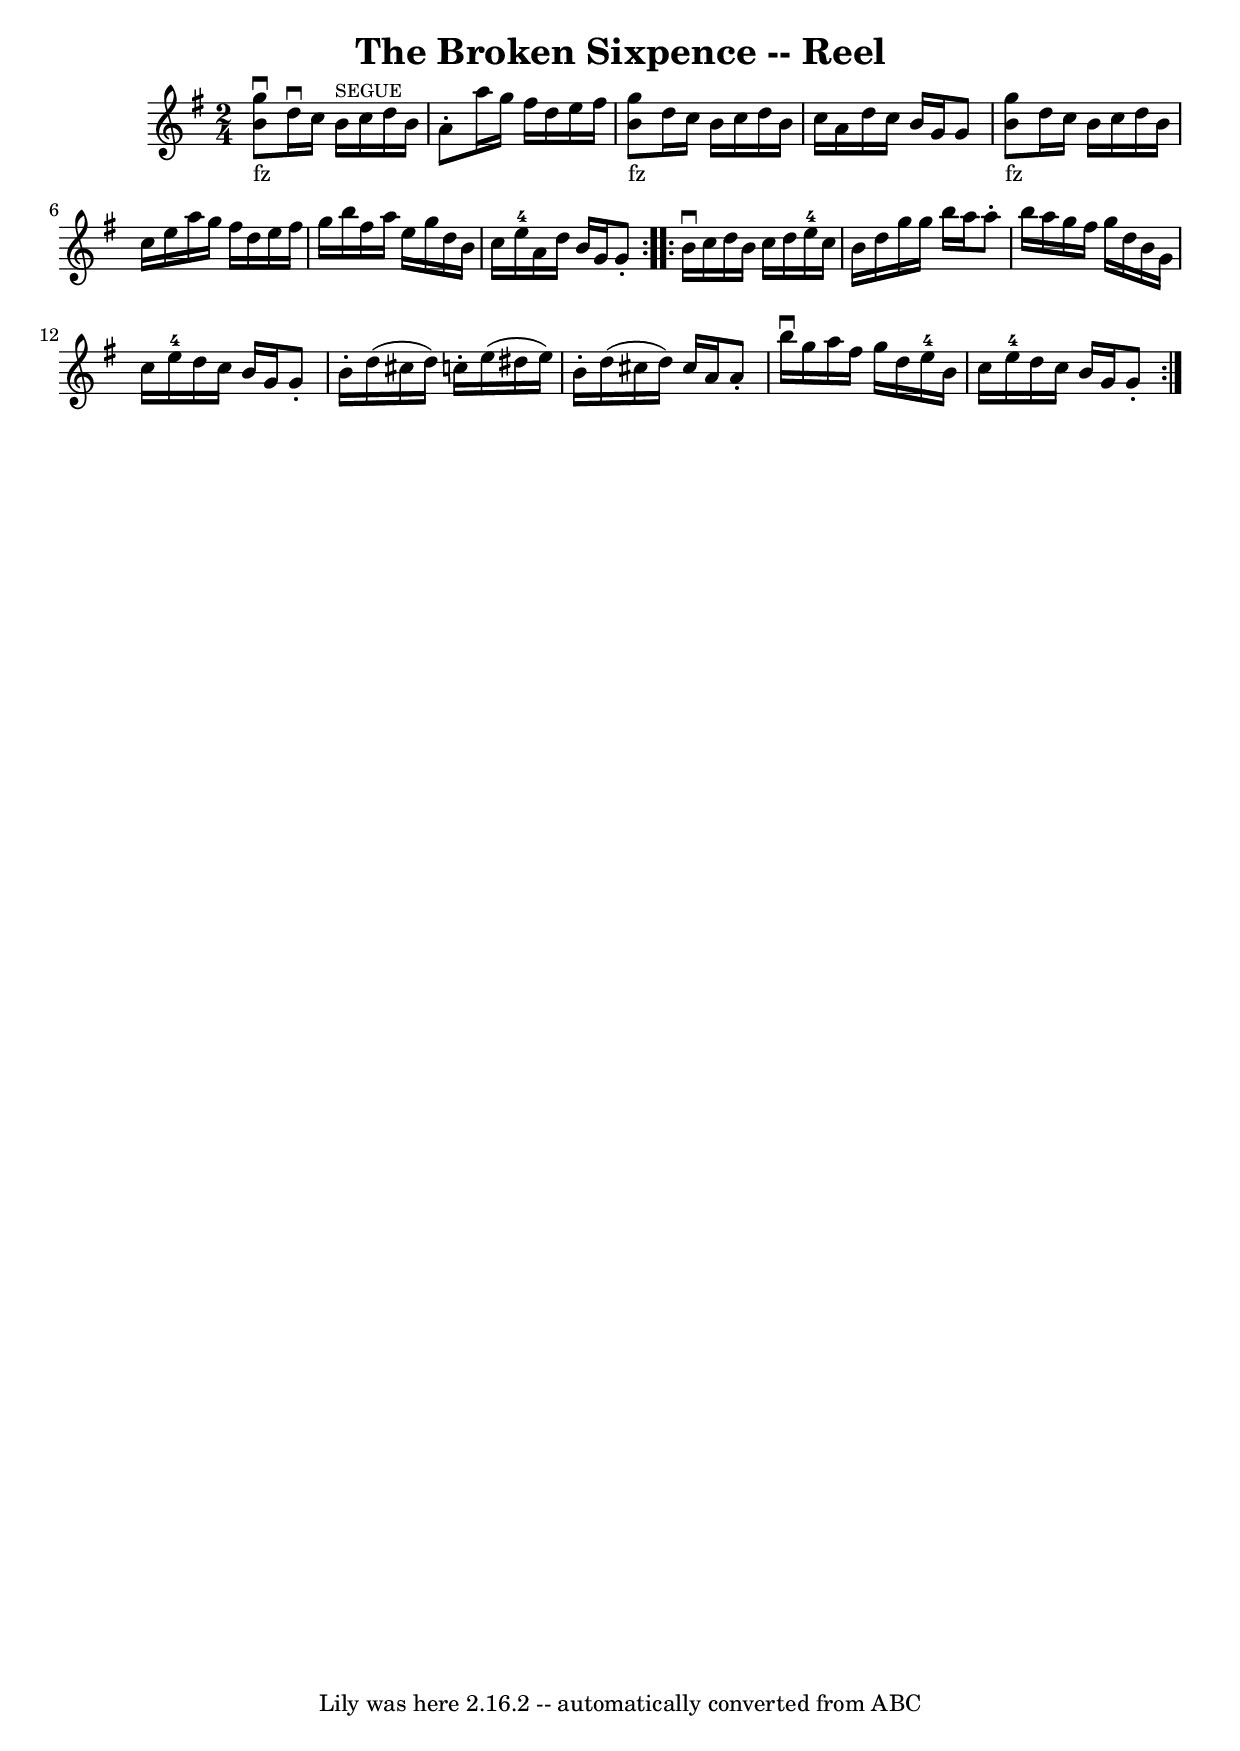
\version "2.16.2"
\include "Mammoth.ily"
\header {
  %% book = "Ryan's Mammoth Collection"
  crossRefNumber = "1"
  footnotes = "\\\\394"
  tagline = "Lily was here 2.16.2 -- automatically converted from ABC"
  title = "The Broken Sixpence -- Reel"

}
voicedefault =  {



  \repeat volta 2 {

    \time 2/4 
    \key g \major
    << b'8_"fz"^\downbow g''8   >> d''16^\downbow 
    c''16 b'16^\segue c''16 d''16 b'16    |
    a'8-.   
    a''16 g''16 fis''16 d''16 e''16 fis''16    |
    <<   
      b'8_"fz" g''8   >> d''16 c''16 b'16 c''16 d''16 b'16     |
    c''16 a'16 d''16 c''16 b'16 g'16 g'8    |
    
    << b'8_"fz" g''8   >> d''16 c''16 b'16 c''16 d''16 b'16    |
    c''16 e''16 a''16 g''16 fis''16 d''16 e''16    
    fis''16    |
    g''16 b''16 fis''16 a''16 e''16 g''16    
    d''16 b'16    |
    c''16 e''16-4 a'16 d''16 b'16 g'16 
    g'8-.   
  }     
  \repeat volta 2 {
    b'16^\downbow c''16 d''16 b'16   
    c''16 d''16 e''16-4 c''16    |
    b'16 d''16 g''16    
    g''16 b''16 a''16 a''8-.   |
    b''16 a''16 g''16    
    fis''16 g''16 d''16 b'16 g'16    |
    c''16 e''16-4   
    d''16 c''16 b'16 g'16 g'8-.   |
    b'16-. d''16 (
    cis''16 d''16) c''!16-. e''16 (dis''16 e''16)   |
    
    b'16-. d''16 (cis''16 d''16) cis''16 a'16 a'8-.   |
    
    b''16^\downbow g''16 a''16 fis''16 g''16 d''16 e''16-4   
    b'16    |
    c''16 e''16-4 d''16 c''16 b'16 g'16    
    g'8-.   
  }   

}

\score{
  <<

    \context Staff="default"
    {
      \voicedefault 
      
    }

  >>
  \layout {
    
  }
  \midi {
  }

}
